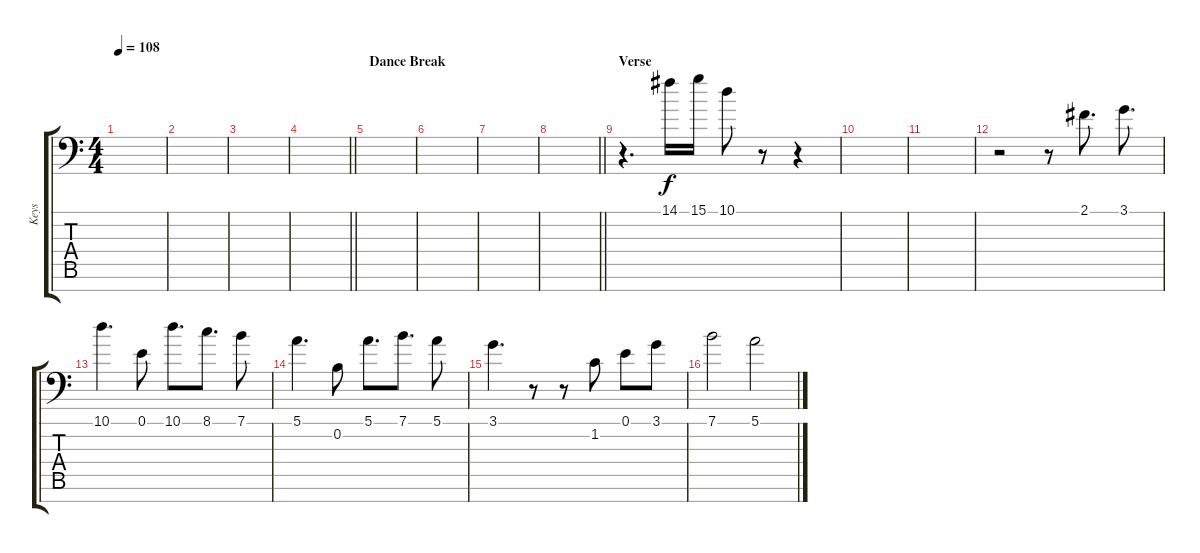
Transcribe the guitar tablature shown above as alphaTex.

\track ("Keys" "Keys") {instrument vibraphone}
\staff {score tabs}
\tuning (E4 B3 G3 D3 A2 E2 C-1) {hide}
\ts (4 4)
\tempo 108
\clef f4
\ks c
|
|
|
\barLineRight lightlight
|
\section ("" "Dance Break")
|
|
|
\barLineRight lightlight
|
\section ("" "Verse")
r.4{d instrument vibraphone} 14.1.16 15.1.16 10.1.8 r.8 r.4 |
|
|
r.2 r.8 2.1.8{d} 3.1.8{d} |
10.1.4{d} 0.1.8 10.1.8{d} 8.1.8{d} 7.1.8 |
5.1.4{d} 0.2.8 5.1.8{d} 7.1.8{d} 5.1.8 |
3.1.4{d} r.8 r.8 1.2.8 0.1.8 3.1.8 |
7.1.2 5.1.2
